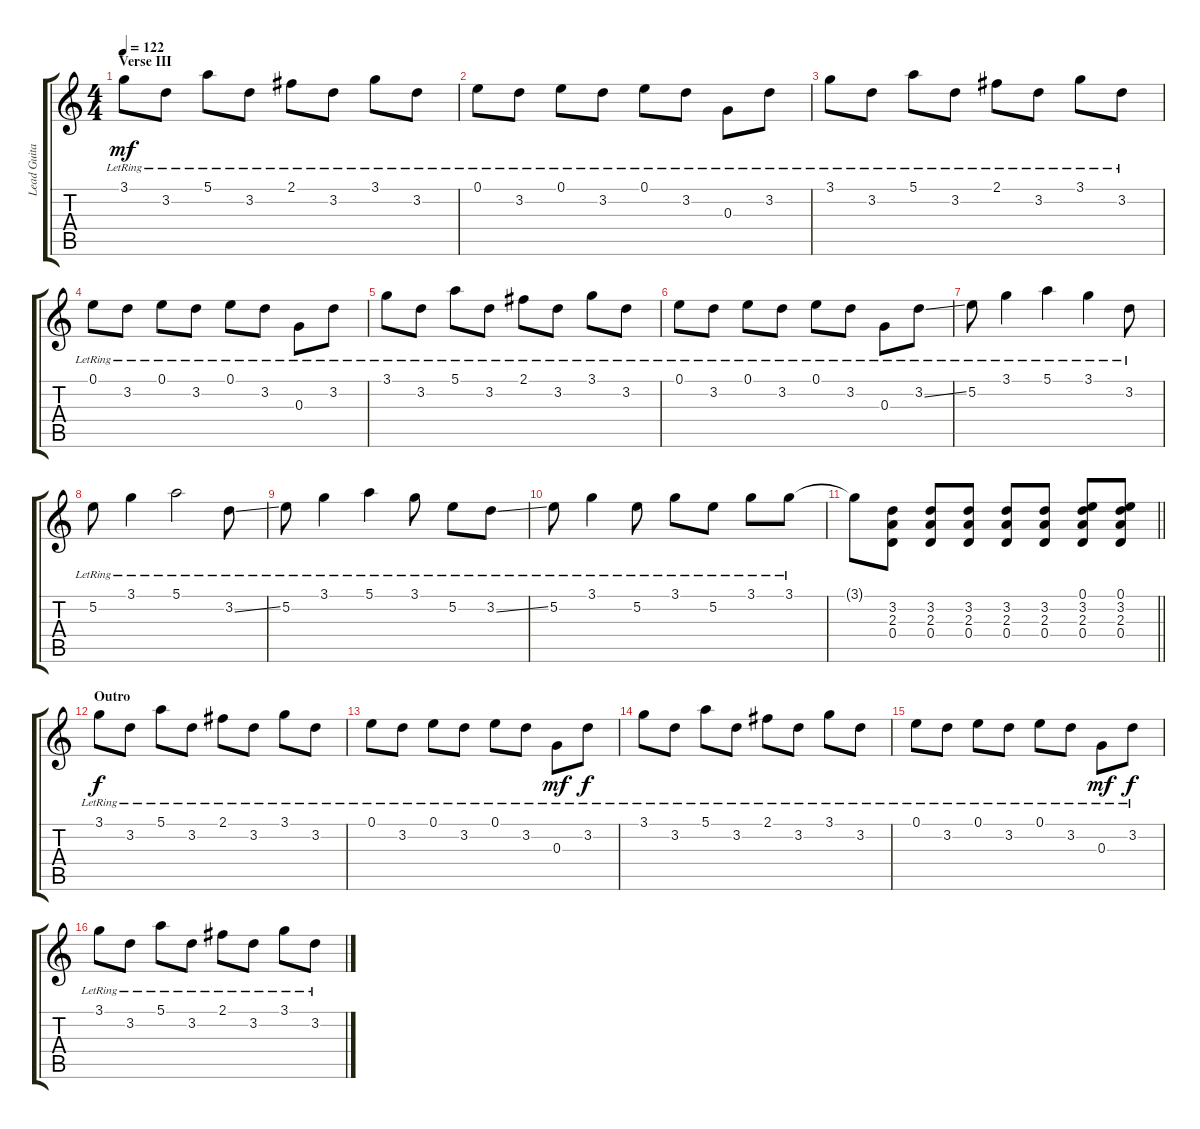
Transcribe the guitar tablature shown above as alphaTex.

\track ("Lead Guitar" "Lead Guita") {instrument electricguitarclean}
\staff {score tabs}
\tuning (E4 B3 G3 D3 A2 E2) {hide}
\ts (4 4)
\section ("" "Verse III")
\tempo 122
\clef g2
\ks c
3.1{lr}.8{dy mf} 3.2{lr}.8 5.1{lr}.8 3.2{lr}.8 2.1{lr}.8 3.2{lr}.8 3.1{lr}.8 3.2{lr}.8 |
0.1{lr}.8 3.2{lr}.8 0.1{lr}.8 3.2{lr}.8 0.1{lr}.8 3.2{lr}.8 0.3{lr}.8 3.2{lr}.8 |
3.1{lr}.8 3.2{lr}.8 5.1{lr}.8 3.2{lr}.8 2.1{lr}.8 3.2{lr}.8 3.1{lr}.8 3.2{lr}.8 |
0.1{lr}.8 3.2{lr}.8 0.1{lr}.8 3.2{lr}.8 0.1{lr}.8 3.2{lr}.8 0.3{lr}.8 3.2{lr}.8 |
3.1{lr}.8 3.2{lr}.8 5.1{lr}.8 3.2{lr}.8 2.1{lr}.8 3.2{lr}.8 3.1{lr}.8 3.2{lr}.8 |
0.1{lr}.8 3.2{lr}.8 0.1{lr}.8 3.2{lr}.8 0.1{lr}.8 3.2{lr}.8 0.3{lr}.8 3.2{ss lr}.8 |
5.2{lr}.8 3.1{lr}.4 5.1{lr}.4 3.1{lr}.4 3.2{lr}.8 |
5.2{lr}.8 3.1{lr}.4 5.1{lr}.2 3.2{ss lr}.8 |
5.2{lr}.8 3.1{lr}.4 5.1{lr}.4 3.1{lr}.8 5.2{lr}.8 3.2{ss lr}.8 |
5.2{lr}.8 3.1{lr}.4 5.2{lr}.8 3.1{lr}.8 5.2{lr}.8 3.1{lr}.8 3.1{lr}.8 |
\barLineRight lightlight
3.1{t}.8 (3.2 2.3 0.4).8 (3.2 2.3 0.4).8 (3.2 2.3 0.4).8 (3.2 2.3 0.4).8 (3.2 2.3 0.4).8 (0.1 3.2 2.3 0.4).8 (0.1 3.2 2.3 0.4).8 |
\section ("" "Outro")
3.1{lr}.8{dy f} 3.2{lr}.8 5.1{lr}.8 3.2{lr}.8 2.1{lr}.8 3.2{lr}.8 3.1{lr}.8 3.2{lr}.8 |
0.1{lr}.8 3.2{lr}.8 0.1{lr}.8 3.2{lr}.8 0.1{lr}.8 3.2{lr}.8 0.3{lr}.8{dy mf} 3.2{lr}.8{dy f} |
3.1{lr}.8 3.2{lr}.8 5.1{lr}.8 3.2{lr}.8 2.1{lr}.8 3.2{lr}.8 3.1{lr}.8 3.2{lr}.8 |
0.1{lr}.8 3.2{lr}.8 0.1{lr}.8 3.2{lr}.8 0.1{lr}.8 3.2{lr}.8 0.3{lr}.8{dy mf} 3.2{lr}.8{dy f} |
3.1{lr}.8 3.2{lr}.8 5.1{lr}.8 3.2{lr}.8 2.1{lr}.8 3.2{lr}.8 3.1{lr}.8 3.2{lr}.8
